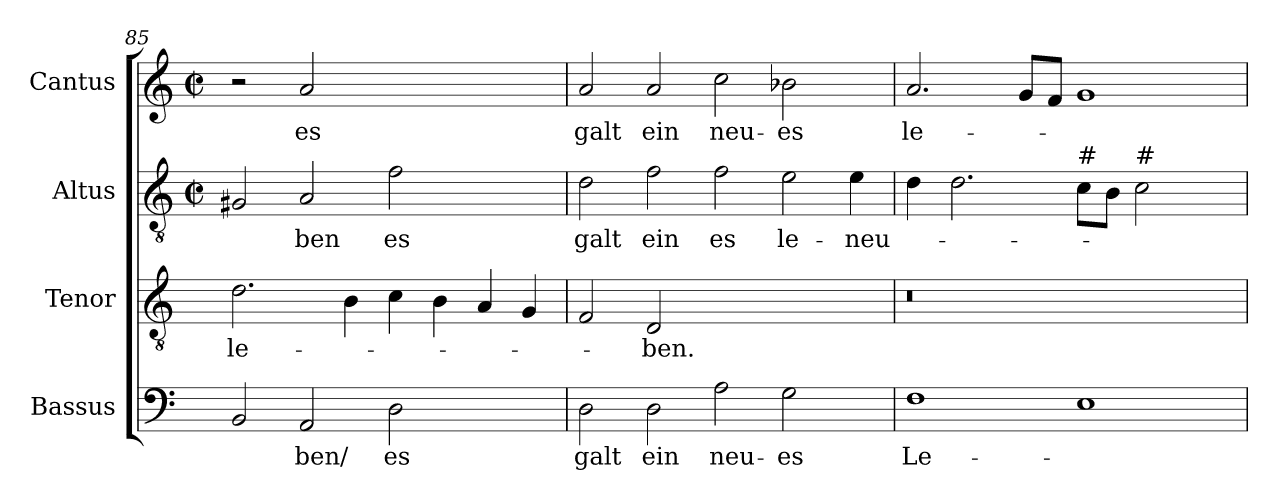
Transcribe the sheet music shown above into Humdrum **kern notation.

**kern	**text	**kern	**text	**kern	**text	**kern	**text
*part4	*part4	*part3	*part3	*part2	*part2	*part1	*part1
*staff4	*staff4	*staff3	*staff3	*staff2	*staff2	*staff1	*staff1
*I"Bassus	*	*I"Tenor	*	*I"Altus	*	*I"Cantus	*
*clefF4	*	*clefGv2	*	*clefGv2	*	*clefG2	*
*	*	*	*	*M2/2	*	*M2/2	*
*	*	*	*	*met(c|)	*	*met(c|)	*
=85	=85	=85	=85	=85	=85	=85	=85
!	!	!	!LO:LY:b:cj	!	!	!	!
2BB/	.	2.d\	le-	2G#X/	.	2r	.
!	!LO:LY:b:cj	!	!	!	!LO:LY:b:cj	!	!LO:LY:b:cj
2AA/	-ben/	.	.	2A/	-ben	2a/	es
.	.	4B\	.	.	.	.	.
!	!LO:LY:b:cj	!	!	!	!LO:LY:b:cj	!	!
2D\	es	4c\	.	2f\	es	1ryy	.
.	.	4B\	.	.	.	.	.
2ryy	.	4A/	.	2ryy	.	.	.
.	.	4G/	.	.	.	.	.
=86	=86	=86	=86	=86	=86	=86	=86
!	!LO:LY:b:cj	!	!	!	!LO:LY:b:cj	!	!LO:LY:b:cj
2D\	galt	2F/	.	2d\	galt	2a/	galt
!	!LO:LY:b:cj	!	!LO:LY:b:cj	!	!LO:LY:b:cj	!	!LO:LY:b:cj
2D\	ein	2D/	-ben.	2f\	ein	2a/	ein
!	!LO:LY:b:cj	!	!	!	!LO:LY:b:rj	!	!LO:LY:b:cj
2A\	neu-	1ryy	.	2f\	-es	2cc\	neu-
!	!LO:LY:b:cj	!	!	!	!LO:LY:b:cj	!	!LO:LY:b:cj
2G\	-es	.	.	2e\	le-	2b-X\	-es
!	!	!	!	!	!LO:LY:b:cj	!	!
4ryy	.	4ryy	.	4e\	neu-	4ryy	.
=87	=87	=87	=87	=87	=87	=87	=87
!	!LO:LY:b:cj	!	!	!	!	!	!LO:LY:b:cj
1F	Le-	0r	.	4d\	.	2.a/	le-
.	.	.	.	2.d\	.	.	.
.	.	.	.	.	.	8g/L	.
.	.	.	.	.	.	8f/J	.
!	!	!	!	!LO:TX:a:t=#	!	!	!
1E	.	.	.	8c\L	.	1g	.
.	.	.	.	8B\J	.	.	.
!	!	!	!	!LO:TX:a:t=#	!	!	!
.	.	.	.	2c\	.	.	.
.	.	.	.	4ryy	.	.	.
=	=	=	=	=	=	=	=
*-	*-	*-	*-	*-	*-	*-	*-
